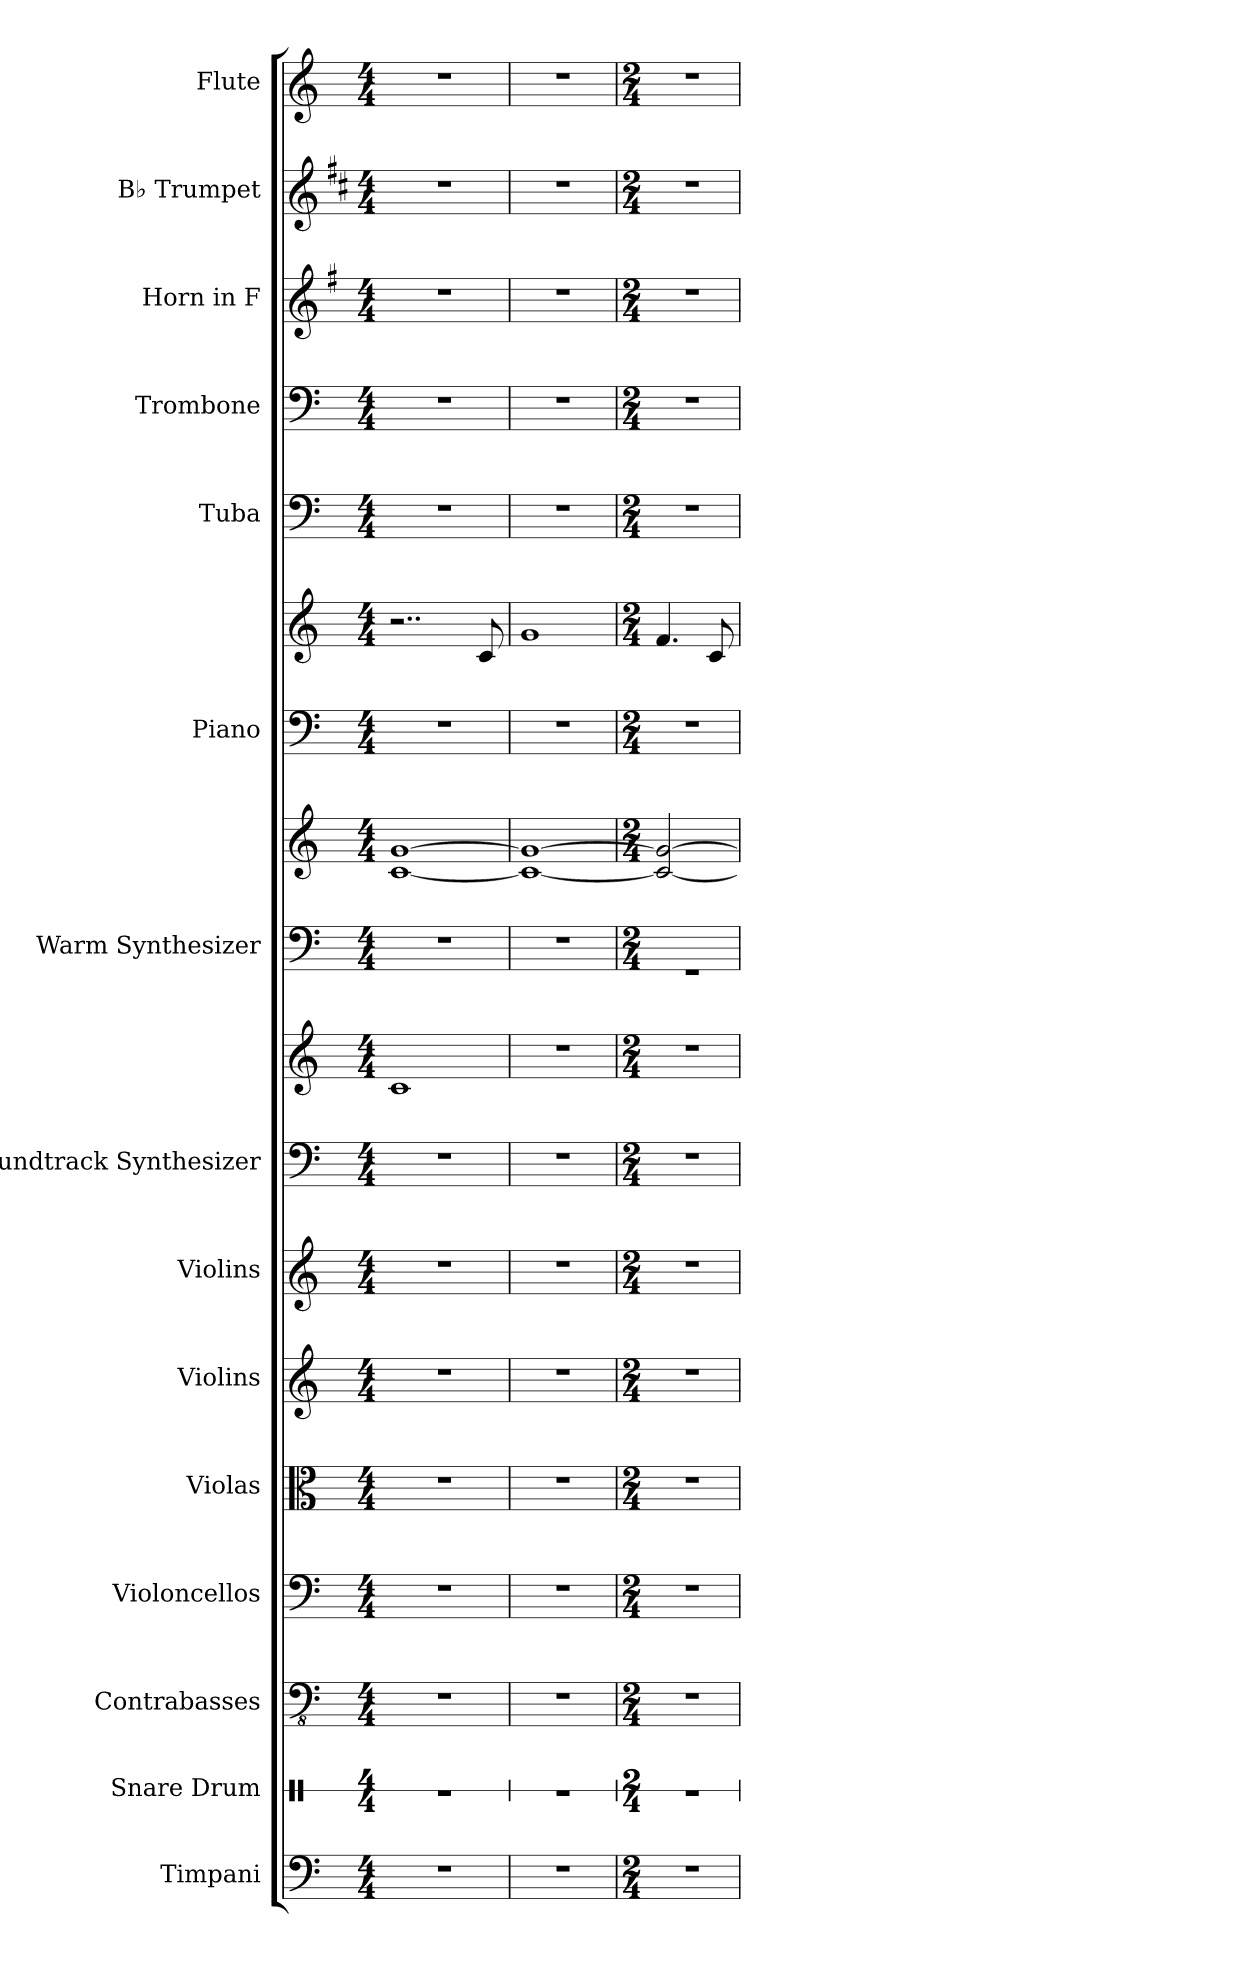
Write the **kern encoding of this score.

**kern	**kern	**kern	**kern	**kern	**kern	**kern	**kern	**kern	**kern	**kern	**kern	**kern	**kern	**kern	**kern	**kern	**kern
*part15	*part14	*part13	*part12	*part11	*part10	*part9	*part8	*part8	*part7	*part7	*part6	*part6	*part5	*part4	*part3	*part2	*part1
*staff18	*staff17	*staff16	*staff15	*staff14	*staff13	*staff12	*staff11	*staff10	*staff9	*staff8	*staff7	*staff6	*staff5	*staff4	*staff3	*staff2	*staff1
*I"Timpani	*I"Snare Drum	*I"Contrabasses	*I"Violoncellos	*I"Violas	*I"Violins	*I"Violins	*I"Soundtrack Synthesizer	*	*I"Warm Synthesizer	*	*I"Piano	*	*I"Tuba	*I"Trombone	*I"Horn in F	*I"B♭ Trumpet	*I"Flute
*I'Timp.	*I'Sn. Dr.	*I'Cbs.	*I'Vlcs.	*I'Vlas.	*I'Vlns.	*I'Vlns.	*I'Synth.	*	*I'Synth.	*	*I'Pno.	*	*I'Tba.	*I'Trb.	*	*I'B♭ Tpt.	*I'Fl.
*	*stria1	*	*	*	*	*	*	*	*	*	*	*	*	*	*	*	*
*clefF4	*clefX	*clefFv4	*clefF4	*clefC3	*clefG2	*clefG2	*clefF4	*clefG2	*clefF4	*clefG2	*clefF4	*clefG2	*clefF4	*clefF4	*clefG2	*clefG2	*clefG2
*	*	*	*	*	*	*	*	*	*	*	*	*	*	*	*ITrd4c7	*ITrd1c2	*
*k[]	*k[]	*k[]	*k[]	*k[]	*k[]	*k[]	*k[]	*k[]	*k[]	*k[]	*k[]	*k[]	*k[]	*k[]	*k[]	*k[]	*k[]
*M4/4	*M4/4	*M4/4	*M4/4	*M4/4	*M4/4	*M4/4	*M4/4	*M4/4	*M4/4	*M4/4	*M4/4	*M4/4	*M4/4	*M4/4	*M4/4	*M4/4	*M4/4
*MM72	*MM72	*MM72	*MM72	*MM72	*MM72	*MM72	*MM72	*MM72	*MM72	*MM72	*MM72	*MM72	*MM72	*MM72	*MM72	*MM72	*MM72
=1	=1	=1	=1	=1	=1	=1	=1	=1	=1	=1	=1	=1	=1	=1	=1	=1	=1
1r	1r	1r	1r	1r	1r	1r	1r	1c	1r	[1c [1g	1r	2..r	1r	1r	1r	1r	1r
.	.	.	.	.	.	.	.	.	.	.	.	8c/	.	.	.	.	.
=2	=2	=2	=2	=2	=2	=2	=2	=2	=2	=2	=2	=2	=2	=2	=2	=2	=2
1r	1r	1r	1r	1r	1r	1r	1r	1r	1r	1c_ 1g_	1r	1g	1r	1r	1r	1r	1r
=3	=3	=3	=3	=3	=3	=3	=3	=3	=3	=3	=3	=3	=3	=3	=3	=3	=3
*M2/4	*M2/4	*M2/4	*M2/4	*M2/4	*M2/4	*M2/4	*M2/4	*M2/4	*M2/4	*M2/4	*M2/4	*M2/4	*M2/4	*M2/4	*M2/4	*M2/4	*M2/4
2r	2r	2r	2r	2r	2r	2r	2r	2r	2rGG	2c/_ 2g/_	2r	4.f/	2r	2r	2r	2r	2r
.	.	.	.	.	.	.	.	.	.	.	.	8c/	.	.	.	.	.
=	=	=	=	=	=	=	=	=	=	=	=	=	=	=	=	=	=
*-	*-	*-	*-	*-	*-	*-	*-	*-	*-	*-	*-	*-	*-	*-	*-	*-	*-
